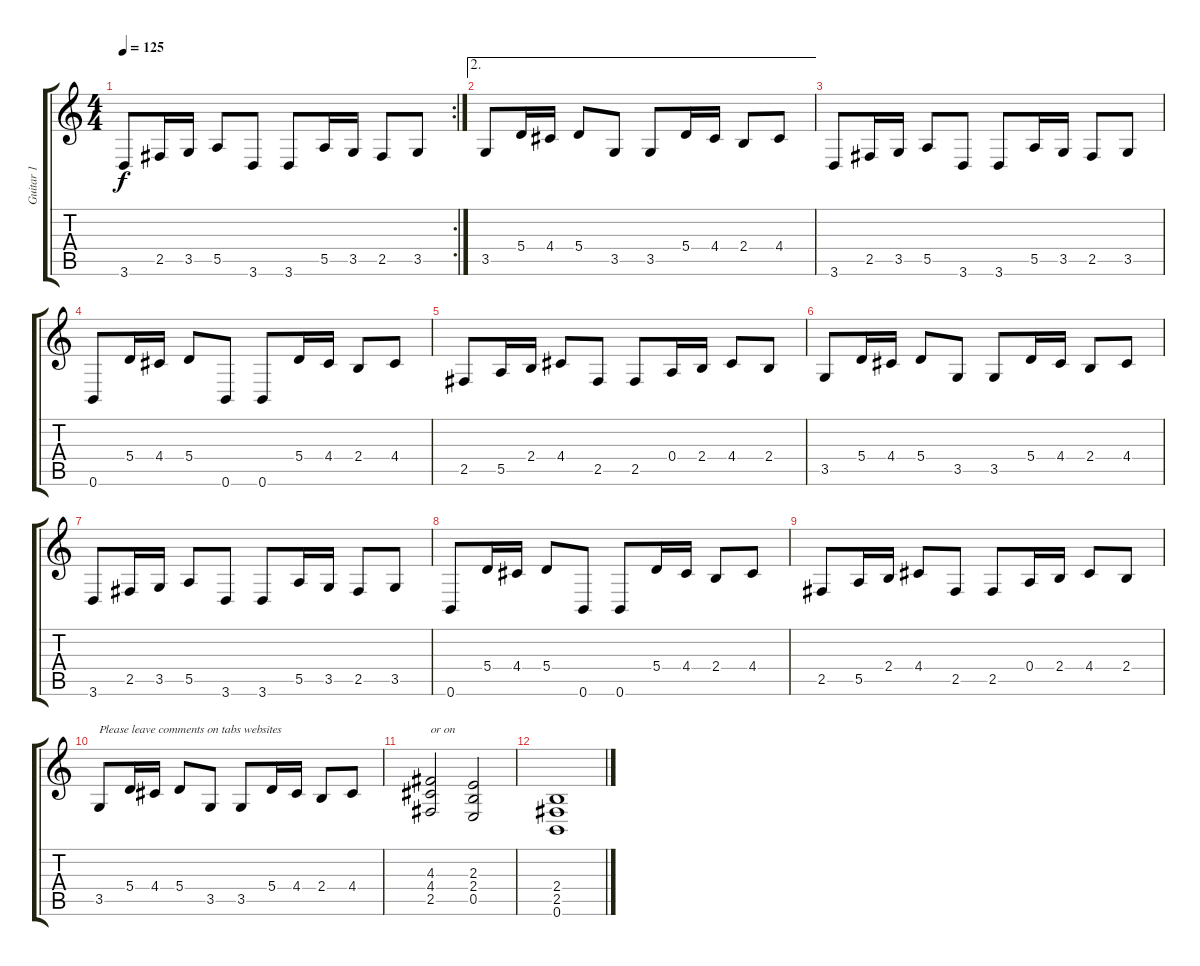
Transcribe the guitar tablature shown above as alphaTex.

\track ("Guitar 1" "Guitar 1") {instrument distortionguitar}
\staff {score tabs}
\tuning (B3 Gb3 D3 A2 E2 B1) {hide}
\rc 2
\ts (4 4)
\tempo 125
\clef g2
\ks c
3.6.8{dy f} 2.5.16 3.5.16 5.5.8 3.6.8 3.6.8 5.5.16 3.5.16 2.5.8 3.5.8 |
\ae 2
3.5.8 5.4.16 4.4.16 5.4.8 3.5.8 3.5.8 5.4.16 4.4.16 2.4.8 4.4.8 |
3.6.8 2.5.16 3.5.16 5.5.8 3.6.8 3.6.8 5.5.16 3.5.16 2.5.8 3.5.8 |
0.6.8 5.4.16 4.4.16 5.4.8 0.6.8 0.6.8 5.4.16 4.4.16 2.4.8 4.4.8 |
2.5.8 5.5.16 2.4.16 4.4.8 2.5.8 2.5.8 0.4.16 2.4.16 4.4.8 2.4.8 |
3.5.8 5.4.16 4.4.16 5.4.8 3.5.8 3.5.8 5.4.16 4.4.16 2.4.8 4.4.8 |
3.6.8 2.5.16 3.5.16 5.5.8 3.6.8 3.6.8 5.5.16 3.5.16 2.5.8 3.5.8 |
0.6.8 5.4.16 4.4.16 5.4.8 0.6.8 0.6.8 5.4.16 4.4.16 2.4.8 4.4.8 |
2.5.8 5.5.16 2.4.16 4.4.8 2.5.8 2.5.8 0.4.16 2.4.16 4.4.8 2.4.8 |
3.5.8{txt "Please leave comments on tabs websites "} 5.4.16 4.4.16 5.4.8 3.5.8 3.5.8 5.4.16 4.4.16 2.4.8 4.4.8 |
(4.3 4.4 2.5).2{txt "or on"} (2.3 2.4 0.5).2 |
(2.4 2.5 0.6).1
